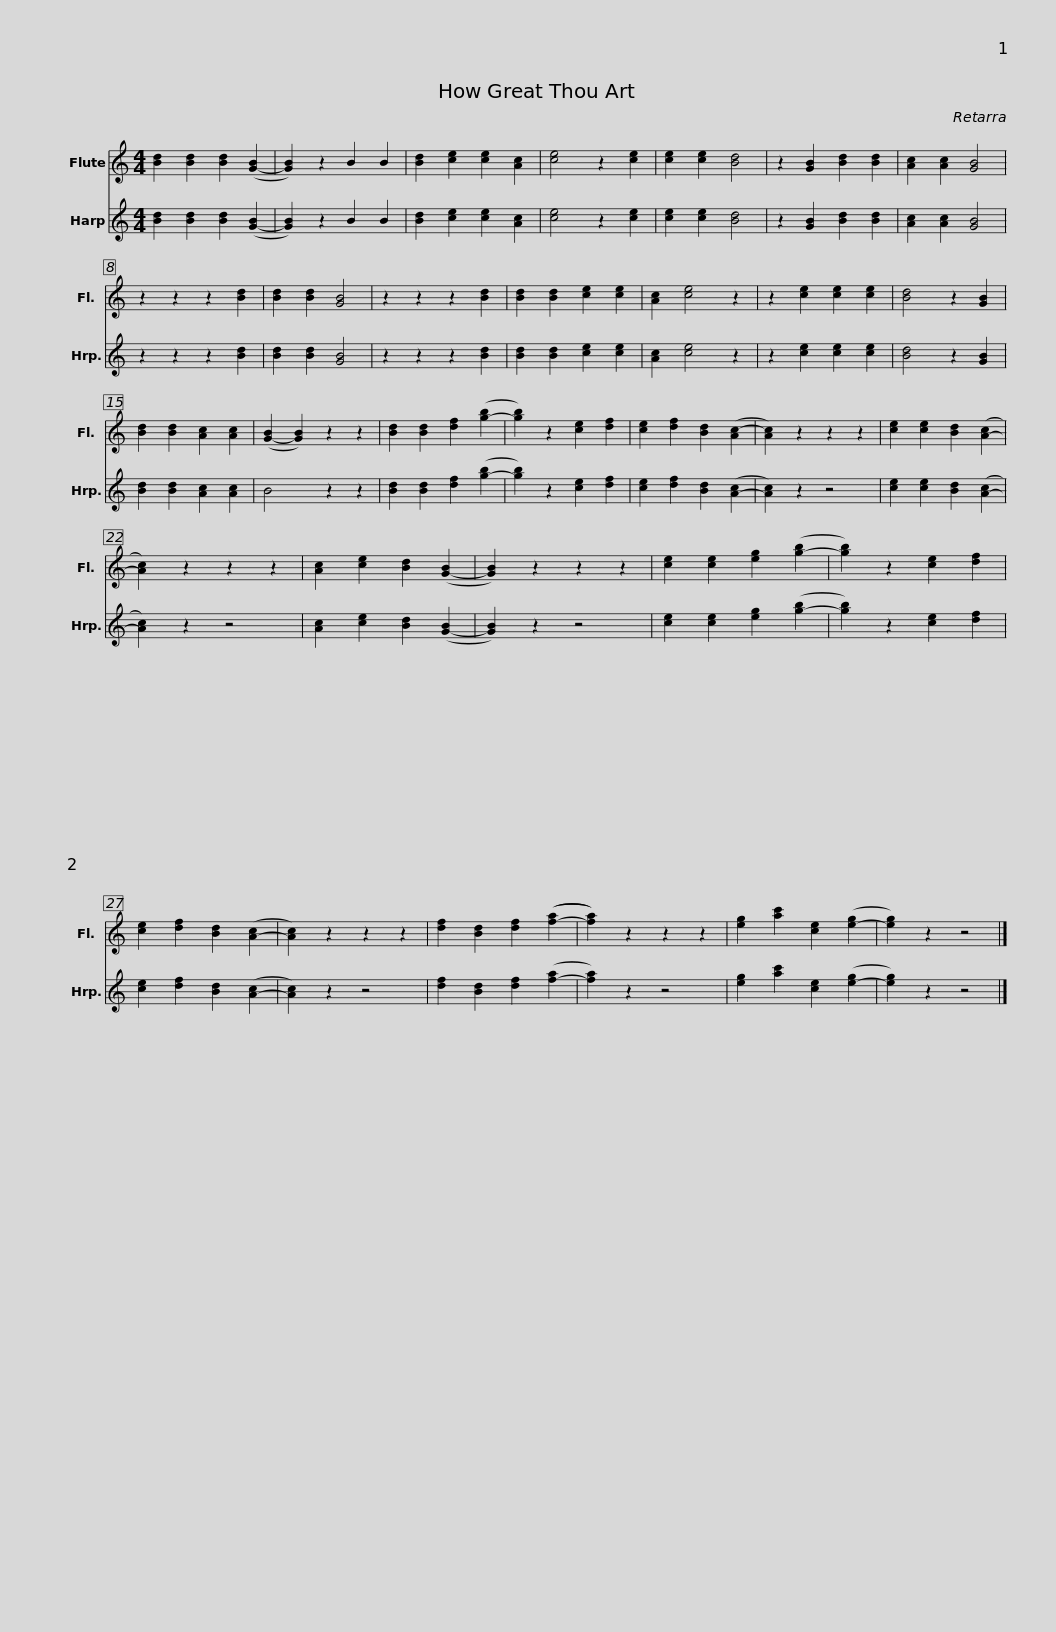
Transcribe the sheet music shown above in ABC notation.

X:1
%%score 1 2
L:1/8
M:4/4
I:linebreak $
K:C
V:1 treble
V:2 treble
V:1
 [Bd]2 [Bd]2 [Bd]2 ([G-B]2 | [GB]2) z2 B2 B2 | [Bd]2 [ce]2 [ce]2 [Ac]2 | [ce]4 z2 [ce]2 | [ce]2 [ce]2 [Bd]4 | %5
 z2 [GB]2 [Bd]2 [Bd]2 | [Ac]2 [Ac]2 [GB]4 | z2 z2 z2 [Bd]2 | [Bd]2 [Bd]2 [GB]4 | z2 z2 z2 [Bd]2 |$ %10
 [Bd]2 [Bd]2 [ce]2 [ce]2 | [Ac]2 [ce]4 z2 | z2 [ce]2 [ce]2 [ce]2 | [Bd]4 z2 [GB]2 | [Bd]2 [Bd]2 [Ac]2 [Ac]2 | %15
 ([G-B]2 [GB]2) z2 z2 | [Bd]2 [Bd]2 [df]2 ([g-b]2 | [gb]2) z2 [ce]2 [df]2 | [ce]2 [df]2 [Bd]2 ([Ac-]2 | [Ac]2) z2 z2 z2 |$ %20
 [ce]2 [ce]2 [Bd]2 ([A-c]2 | [Ac]2) z2 z2 z2 | [Ac]2 [ce]2 [Bd]2 ([G-B]2 | [GB]2) z2 z2 z2 | [ce]2 [ce]2 [eg]2 ([g-b]2 | %25
 [gb]2) z2 [ce]2 [df]2 | [ce]2 [df]2 [Bd]2 ([A-c]2 | [Ac]2) z2 z2 z2 | [df]2 [Bd]2 [df]2 (([f-a]2 |$ [fa]2)) z2 z2 z2 | %30
 [eg]2 [ac']2 [ce]2 ([e-g]2 | [eg]2) z2 z4 |] %32
V:2
 [Bd]2 [Bd]2 [Bd]2 ([G-B]2 | [GB]2) z2 B2 B2 | [Bd]2 [ce]2 [ce]2 [Ac]2 | [ce]4 z2 [ce]2 | [ce]2 [ce]2 [Bd]4 | %5
 z2 [GB]2 [Bd]2 [Bd]2 | [Ac]2 [Ac]2 [GB]4 | z2 z2 z2 [Bd]2 | [Bd]2 [Bd]2 [GB]4 | z2 z2 z2 [Bd]2 |$ %10
 [Bd]2 [Bd]2 [ce]2 [ce]2 | [Ac]2 [ce]4 z2 | z2 [ce]2 [ce]2 [ce]2 | [Bd]4 z2 [GB]2 | [Bd]2 [Bd]2 [Ac]2 [Ac]2 | %15
 B4 z2 z2 | [Bd]2 [Bd]2 [df]2 ([g-b]2 | [gb]2) z2 [ce]2 [df]2 | [ce]2 [df]2 [Bd]2 ([A-c]2 | [Ac]2) z2 z4 |$ %20
 [ce]2 [ce]2 [Bd]2 ([A-c]2 | [Ac]2) z2 z4 | [Ac]2 [ce]2 [Bd]2 ([G-B]2 | [GB]2) z2 z4 | [ce]2 [ce]2 [eg]2 ([g-b]2 | %25
 [gb]2) z2 [ce]2 [df]2 | [ce]2 [df]2 [Bd]2 ([A-c]2 | [Ac]2) z2 z4 | [df]2 [Bd]2 [df]2 ([f-a]2 |$ [fa]2) z2 z4 | %30
 [eg]2 [ac']2 [ce]2 ([e-g]2 | [eg]2) z2 z4 |] %32
